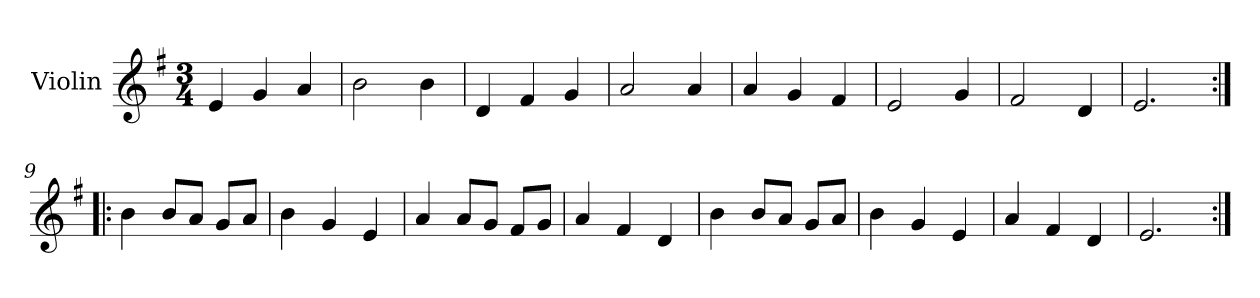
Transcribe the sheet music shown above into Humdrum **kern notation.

**kern
*part1
*staff1
*I"Violin
*I'Vln.
*clefG2
*k[f#]
*M3/4
=1
4e/
4g/
4a/
=2
2b\
4b\
=3
4d/
4f#/
4g/
=4
2a/
4a/
=5
4a/
4g/
4f#/
=6
2e/
4g/
=7
2f#/
4d/
=8
2.e/
!!LO:LB:g=z
=9:|!|:
4b\
8b/L
8a/J
8g/L
8a/J
=10
4b\
4g/
4e/
=11
4a/
8a/L
8g/J
8f#/L
8g/J
=12
4a/
4f#/
4d/
=13
4b\
8b/L
8a/J
8g/L
8a/J
=14
4b\
4g/
4e/
=15
4a/
4f#/
4d/
=16
2.e/
=:|!
*-
